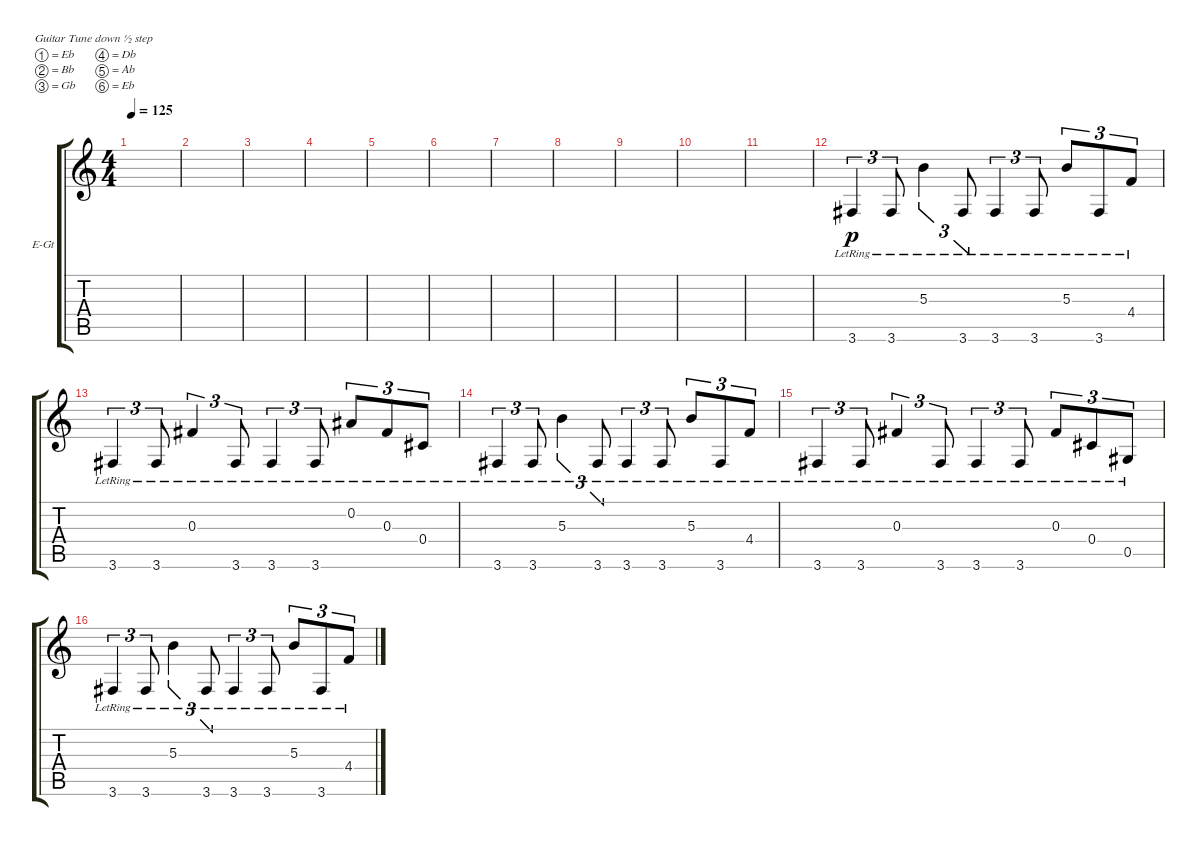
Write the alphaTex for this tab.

\defaultSystemsLayout 4
\bracketExtendMode groupsimilarinstruments
\firstSystemTrackNameOrientation horizontal
\otherSystemsTrackNameOrientation horizontal
\track ("Electric Guitar (Clean)" "E-Gt") {instrument electricguitarclean}
\staff {score tabs}
\tuning (Eb4 Bb3 Gb3 Db3 Ab2 Eb2)
\ts (4 4)
\tempo 125
\clef g2
\ks c
|
|
|
|
|
|
|
|
|
|
|
3.6{lr}.4{tu (3 2) dy p} 3.6{lr}.8{tu (3 2)} 5.3{lr}.4{tu (3 2)} 3.6{lr}.8{tu (3 2)} 3.6{lr}.4{tu (3 2)} 3.6{lr}.8{tu (3 2)} 5.3{lr}.8{tu (3 2)} 3.6{lr}.8{tu (3 2)} 4.4{lr}.8{tu (3 2)} |
3.6{lr}.4{tu (3 2)} 3.6{lr}.8{tu (3 2)} 0.3{lr}.4{tu (3 2)} 3.6{lr}.8{tu (3 2)} 3.6{lr}.4{tu (3 2)} 3.6{lr}.8{tu (3 2)} 0.2{lr}.8{tu (3 2)} 0.3{lr}.8{tu (3 2)} 0.4{lr}.8{tu (3 2)} |
3.6{lr}.4{tu (3 2)} 3.6{lr}.8{tu (3 2)} 5.3{lr}.4{tu (3 2)} 3.6{lr}.8{tu (3 2)} 3.6{lr}.4{tu (3 2)} 3.6{lr}.8{tu (3 2)} 5.3{lr}.8{tu (3 2)} 3.6{lr}.8{tu (3 2)} 4.4{lr}.8{tu (3 2)} |
3.6{lr}.4{tu (3 2)} 3.6{lr}.8{tu (3 2)} 0.3{lr}.4{tu (3 2)} 3.6{lr}.8{tu (3 2)} 3.6{lr}.4{tu (3 2)} 3.6{lr}.8{tu (3 2)} 0.3{lr}.8{tu (3 2)} 0.4{lr}.8{tu (3 2)} 0.5{lr}.8{tu (3 2)} |
3.6{lr}.4{tu (3 2)} 3.6{lr}.8{tu (3 2)} 5.3{lr}.4{tu (3 2)} 3.6{lr}.8{tu (3 2)} 3.6{lr}.4{tu (3 2)} 3.6{lr}.8{tu (3 2)} 5.3{lr}.8{tu (3 2)} 3.6{lr}.8{tu (3 2)} 4.4{lr}.8{tu (3 2)}
